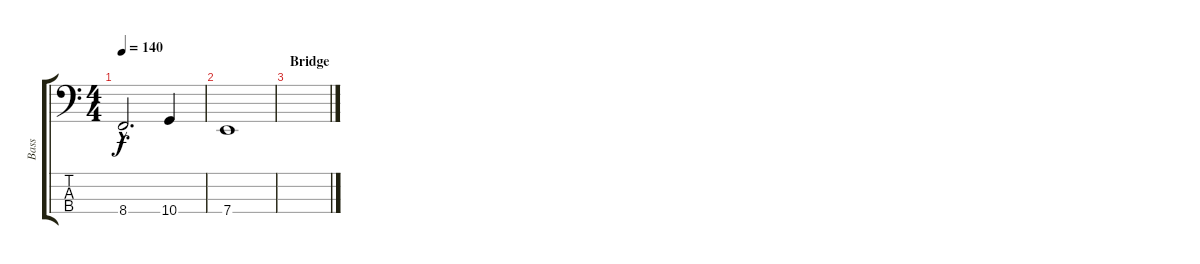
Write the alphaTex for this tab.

\track ("Bass" "Bass") {instrument electricbasspick}
\staff {score tabs}
\tuning (D2 A1 E1 A0) {hide}
\ts (4 4)
\tempo 140
\clef f4
\ks c
8.4{hac}.2{d dy f} 10.4.4 |
7.4.1 |
\section ("" "Bridge")
